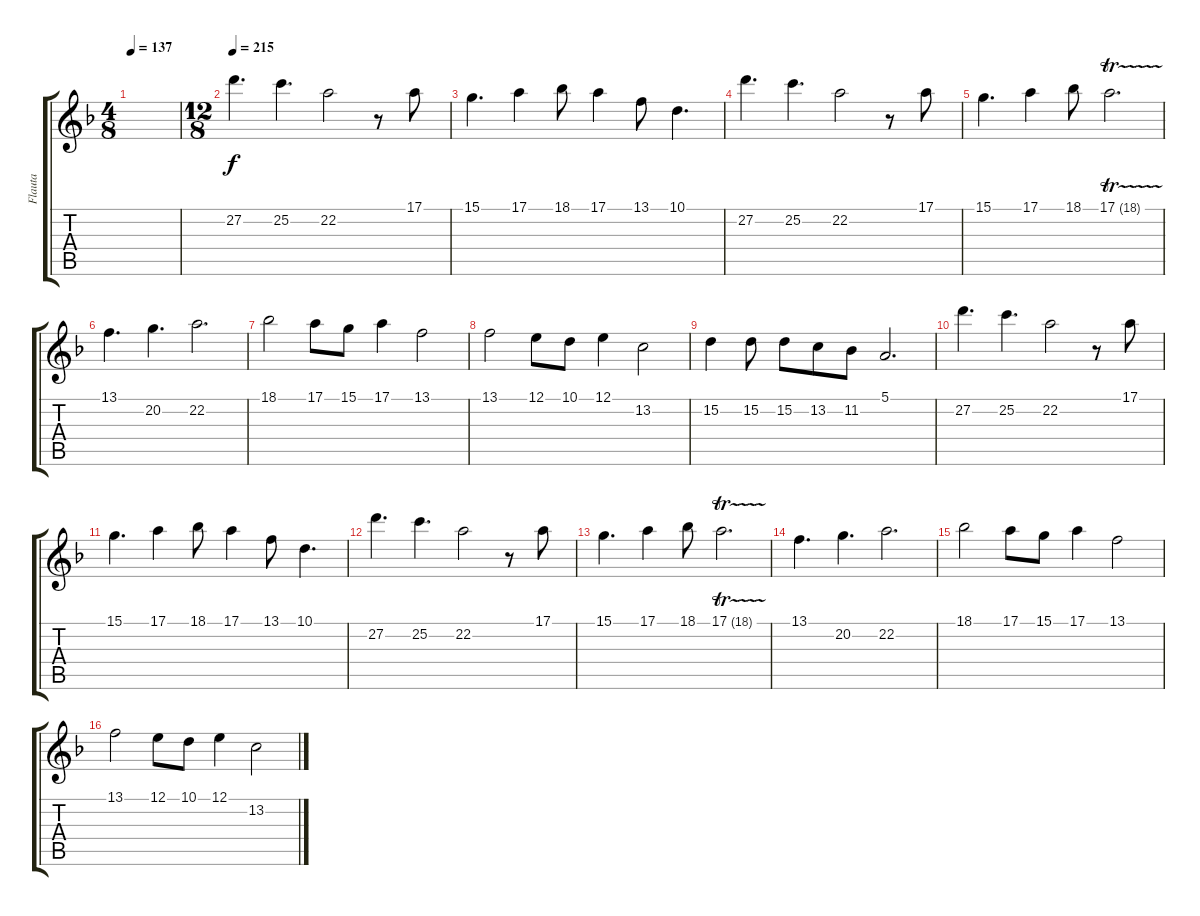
\track ("Flauta" "Flauta") {instrument flute}
\staff {score tabs}
\tuning (E4 B3 G3 D3 A2 E2) {hide}
\ts (4 8)
\tempo 137
\clef g2
\ks f
|
\ts (12 8)
\tempo 215
\ks dminor
27.2.4{d} 25.2.4{d} 22.2.2 r.8 17.1.8 |
15.1.4{d} 17.1.4 18.1.8 17.1.4 13.1.8 10.1.4{d} |
27.2.4{d} 25.2.4{d} 22.2.2 r.8 17.1.8 |
15.1.4{d} 17.1.4 18.1.8 17.1{tr (18 16)}.2{d} |
13.1.4{d} 20.2.4{d} 22.2.2{d} |
18.1.2 17.1.8 15.1.8 17.1.4 13.1.2 |
13.1.2 12.1.8 10.1.8 12.1.4 13.2.2 |
15.2.4 15.2.8 15.2.8 13.2.8 11.2.8 5.1.2{d} |
27.2.4{d} 25.2.4{d} 22.2.2 r.8 17.1.8 |
15.1.4{d} 17.1.4 18.1.8 17.1.4 13.1.8 10.1.4{d} |
27.2.4{d} 25.2.4{d} 22.2.2 r.8 17.1.8 |
15.1.4{d} 17.1.4 18.1.8 17.1{tr (18 16)}.2{d} |
13.1.4{d} 20.2.4{d} 22.2.2{d} |
18.1.2 17.1.8 15.1.8 17.1.4 13.1.2 |
13.1.2 12.1.8 10.1.8 12.1.4 13.2.2
